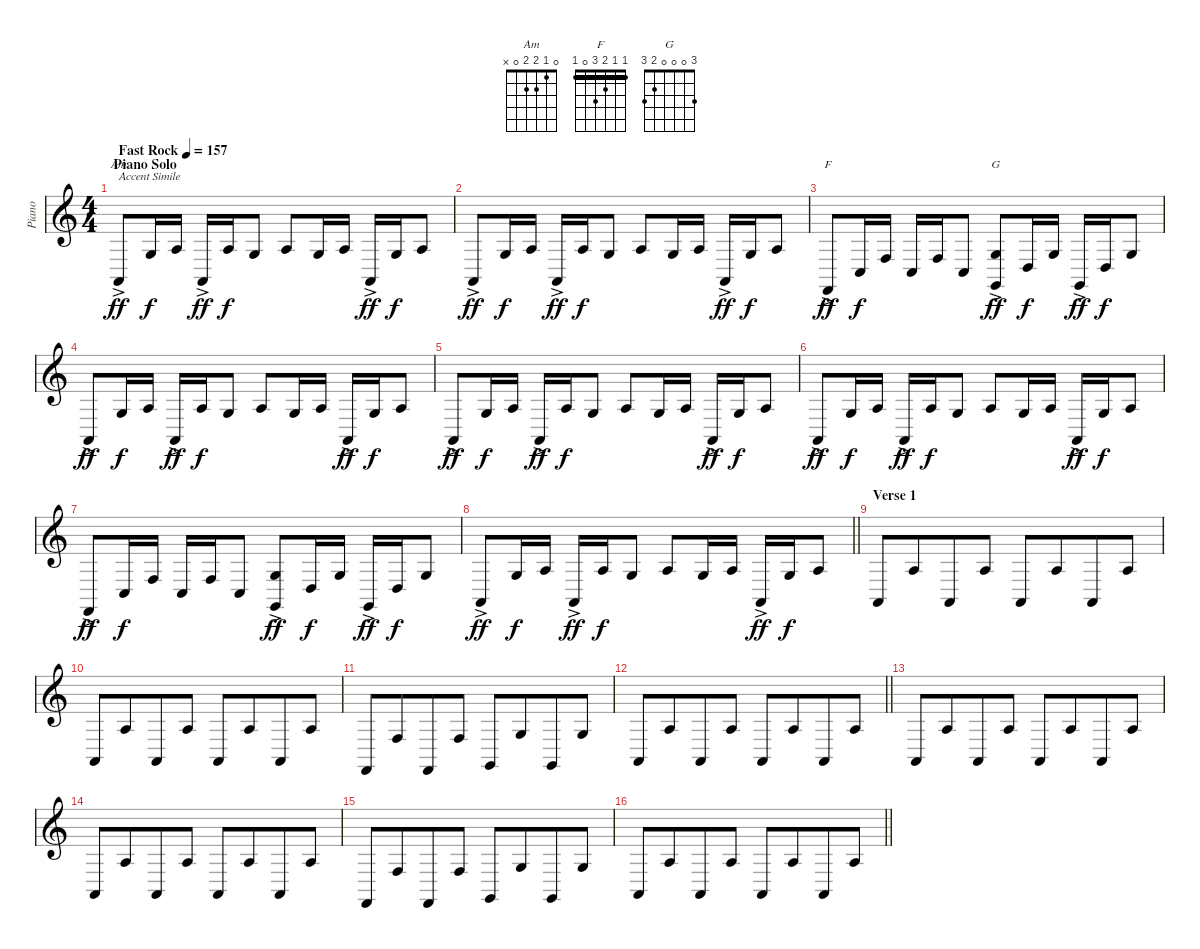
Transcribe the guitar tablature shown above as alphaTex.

\track ("Piano" "Piano") {instrument electricgrandpiano}
\staff {score}
\tuning (E4 B3 G3 D3 A2 E2) {hide}
\chord ("Am" 0 1 2 2 0 x)
\chord ("F" 1 1 2 3 0 1) {barre 1}
\chord ("G" 3 0 0 0 2 3)
\ts (4 4)
\section ("" "Piano Solo")
\tempo (157 "Fast Rock")
\clef g2
\ks c
0.5{ac}.8{ch "Am" txt "Accent Simile" dy ff instrument electricgrandpiano} 0.3.16{dy f} 2.3.16 0.5{ac}.16{dy ff} 2.3.16{dy f} 0.3.8 2.3.8 0.3.16 2.3.16 0.5{ac}.16{dy ff} 0.3.16{dy f} 2.3.8 |
0.5{ac}.8{dy ff} 0.3.16{dy f} 2.3.16 0.5{ac}.16{dy ff} 2.3.16{dy f} 0.3.8 2.3.8 0.3.16 2.3.16 0.5{ac}.16{dy ff} 0.3.16{dy f} 2.3.8 |
1.6{ac}.8{ch "F" dy ff} 3.5.16{dy f} 3.4.16 3.5.16 3.4.16 3.5.8 (0.3{ac} 3.6{ac}).8{ch "G" dy ff} 0.4.16{dy f} 0.3.16 3.6{ac}.16{dy ff} 0.4.16{dy f} 0.3.8 |
0.5{ac}.8{dy ff} 0.3.16{dy f} 2.3.16 0.5{ac}.16{dy ff} 2.3.16{dy f} 0.3.8 2.3.8 0.3.16 2.3.16 0.5{ac}.16{dy ff} 0.3.16{dy f} 2.3.8 |
0.5{ac}.8{dy ff} 0.3.16{dy f} 2.3.16 0.5{ac}.16{dy ff} 2.3.16{dy f} 0.3.8 2.3.8 0.3.16 2.3.16 0.5{ac}.16{dy ff} 0.3.16{dy f} 2.3.8 |
0.5{ac}.8{dy ff} 0.3.16{dy f} 2.3.16 0.5{ac}.16{dy ff} 2.3.16{dy f} 0.3.8 2.3.8 0.3.16 2.3.16 0.5{ac}.16{dy ff} 0.3.16{dy f} 2.3.8 |
1.6{ac}.8{dy ff} 3.5.16{dy f} 3.4.16 3.5.16 3.4.16 3.5.8 (0.3{ac} 3.6{ac}).8{dy ff} 0.4.16{dy f} 0.3.16 3.6{ac}.16{dy ff} 0.4.16{dy f} 0.3.8 |
\barLineRight lightlight
0.5{ac}.8{dy ff} 0.3.16{dy f} 2.3.16 0.5{ac}.16{dy ff} 2.3.16{dy f} 0.3.8 2.3.8 0.3.16 2.3.16 0.5{ac}.16{dy ff} 0.3.16{dy f} 2.3.8 |
\section ("" "Verse 1")
0.5.8 2.3.8{beam merge} 0.5.8 2.3.8 0.5.8 2.3.8{beam merge} 0.5.8 2.3.8 |
0.5.8 2.3.8{beam merge} 0.5.8 2.3.8 0.5.8 2.3.8{beam merge} 0.5.8 2.3.8 |
1.6.8 3.4.8{beam merge} 1.6.8 3.4.8 3.6.8 0.3.8{beam merge} 3.6.8 0.3.8 |
\barLineRight lightlight
0.5.8 2.3.8{beam merge} 0.5.8 2.3.8 0.5.8 2.3.8{beam merge} 0.5.8 2.3.8 |
0.5.8 2.3.8{beam merge} 0.5.8 2.3.8 0.5.8 2.3.8{beam merge} 0.5.8 2.3.8 |
0.5.8 2.3.8{beam merge} 0.5.8 2.3.8 0.5.8 2.3.8{beam merge} 0.5.8 2.3.8 |
1.6.8 3.4.8{beam merge} 1.6.8 3.4.8 3.6.8 0.3.8{beam merge} 3.6.8 0.3.8 |
\barLineRight lightlight
0.5.8 2.3.8{beam merge} 0.5.8 2.3.8 0.5.8 2.3.8{beam merge} 0.5.8 2.3.8
